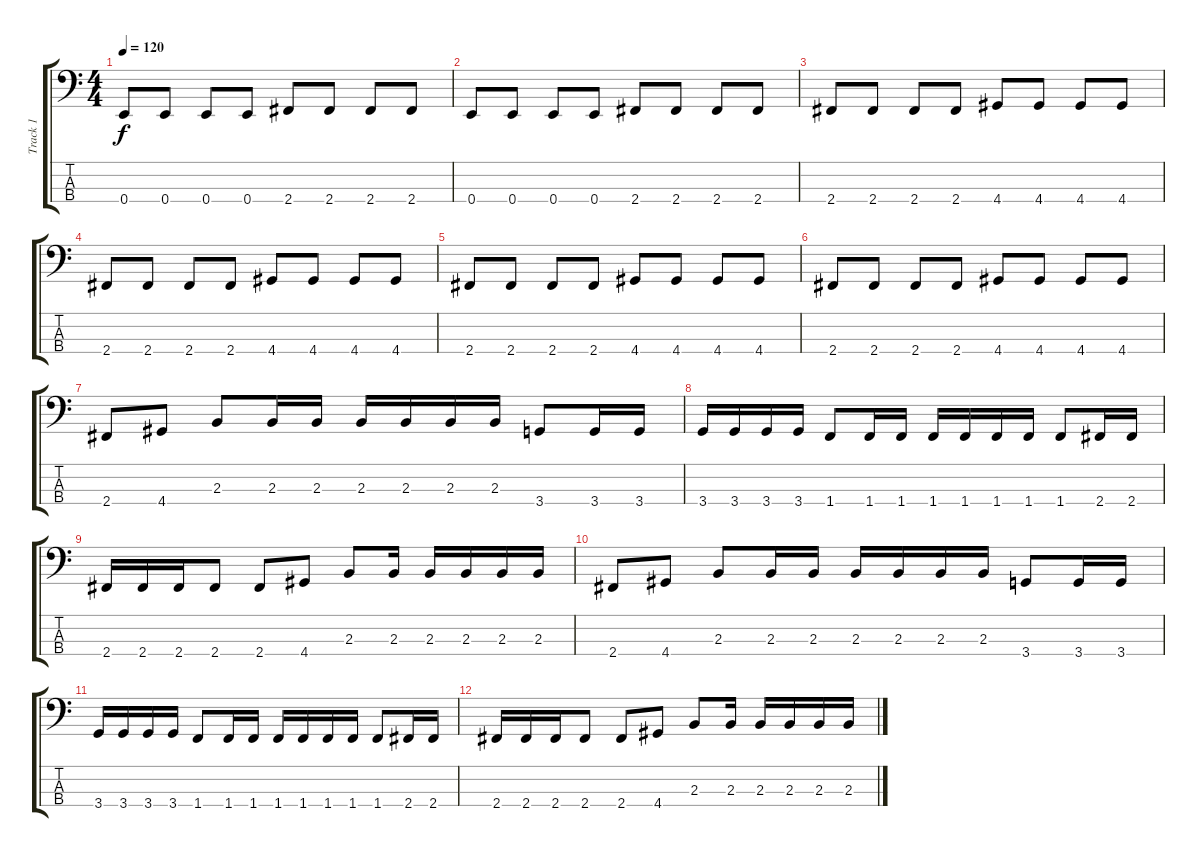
\track ("Track 1" "Track 1") {instrument electricbassfinger}
\staff {score tabs}
\tuning (G2 D2 A1 E1) {hide}
\ts (4 4)
\tempo 120
\clef f4
\ks c
0.4.8{dy f} 0.4.8 0.4.8 0.4.8 2.4.8 2.4.8 2.4.8 2.4.8 |
0.4.8 0.4.8 0.4.8 0.4.8 2.4.8 2.4.8 2.4.8 2.4.8 |
2.4.8 2.4.8 2.4.8 2.4.8 4.4.8 4.4.8 4.4.8 4.4.8 |
2.4.8 2.4.8 2.4.8 2.4.8 4.4.8 4.4.8 4.4.8 4.4.8 |
2.4.8 2.4.8 2.4.8 2.4.8 4.4.8 4.4.8 4.4.8 4.4.8 |
2.4.8 2.4.8 2.4.8 2.4.8 4.4.8 4.4.8 4.4.8 4.4.8 |
2.4.8 4.4.8 2.3.8 2.3.16 2.3.16 2.3.16 2.3.16 2.3.16 2.3.16 3.4.8 3.4.16 3.4.16 |
3.4.16 3.4.16 3.4.16 3.4.16 1.4.8 1.4.16 1.4.16 1.4.16 1.4.16 1.4.16 1.4.16 1.4.8 2.4.16 2.4.16 |
2.4.16 2.4.16 2.4.16 2.4.8 2.4.8 4.4.8 2.3.8 2.3.16 2.3.16 2.3.16 2.3.16 2.3.16 |
2.4.8 4.4.8 2.3.8 2.3.16 2.3.16 2.3.16 2.3.16 2.3.16 2.3.16 3.4.8 3.4.16 3.4.16 |
3.4.16 3.4.16 3.4.16 3.4.16 1.4.8 1.4.16 1.4.16 1.4.16 1.4.16 1.4.16 1.4.16 1.4.8 2.4.16 2.4.16 |
2.4.16 2.4.16 2.4.16 2.4.8 2.4.8 4.4.8 2.3.8 2.3.16 2.3.16 2.3.16 2.3.16 2.3.16
